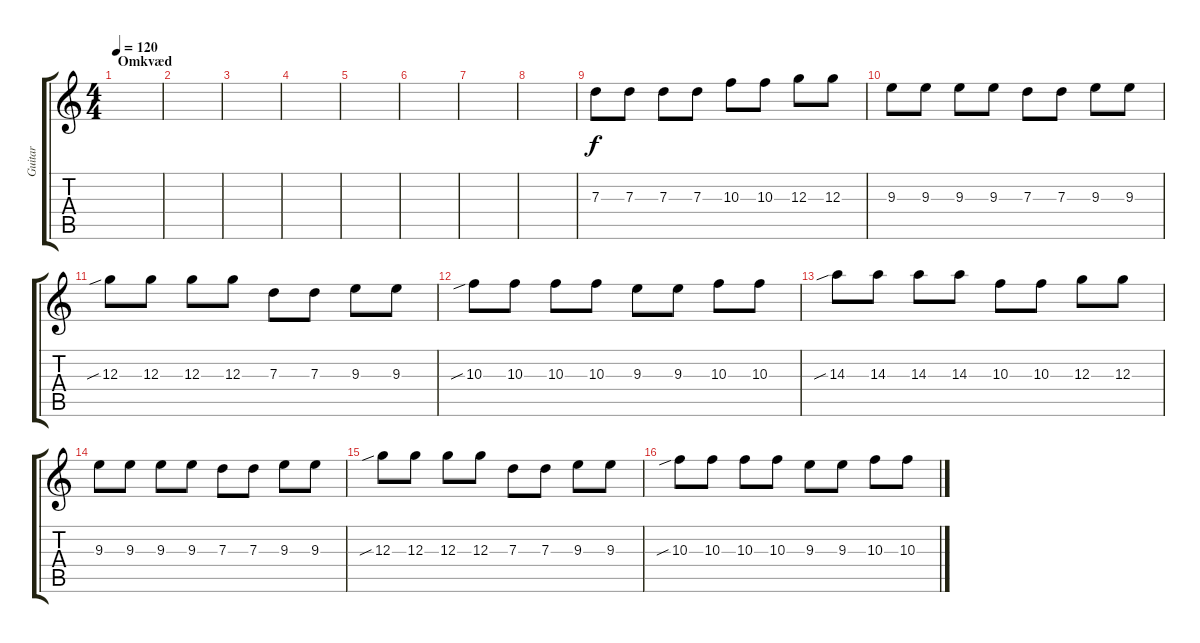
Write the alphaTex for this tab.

\track ("Guitar" "Guitar") {instrument overdrivenguitar}
\staff {score tabs}
\tuning (E4 B3 G3 D3 A2 E2) {hide}
\ts (4 4)
\section ("" "Omkvæd")
\tempo 120
\clef g2
\ks c
|
|
|
|
|
|
|
|
7.3.8{volume 5} 7.3.8 7.3.8 7.3.8 10.3.8 10.3.8 12.3.8 12.3.8 |
9.3.8 9.3.8 9.3.8 9.3.8 7.3.8 7.3.8 9.3.8 9.3.8 |
12.3{sib}.8 12.3.8 12.3.8 12.3.8 7.3.8 7.3.8 9.3.8 9.3.8 |
10.3{sib}.8 10.3.8 10.3.8 10.3.8 9.3.8 9.3.8 10.3.8 10.3.8 |
14.3{sib}.8 14.3.8 14.3.8 14.3.8 10.3.8 10.3.8 12.3.8 12.3.8 |
9.3.8 9.3.8 9.3.8 9.3.8 7.3.8 7.3.8 9.3.8 9.3.8 |
12.3{sib}.8 12.3.8 12.3.8 12.3.8 7.3.8 7.3.8 9.3.8 9.3.8 |
10.3{sib}.8 10.3.8 10.3.8 10.3.8 9.3.8 9.3.8 10.3.8 10.3.8
